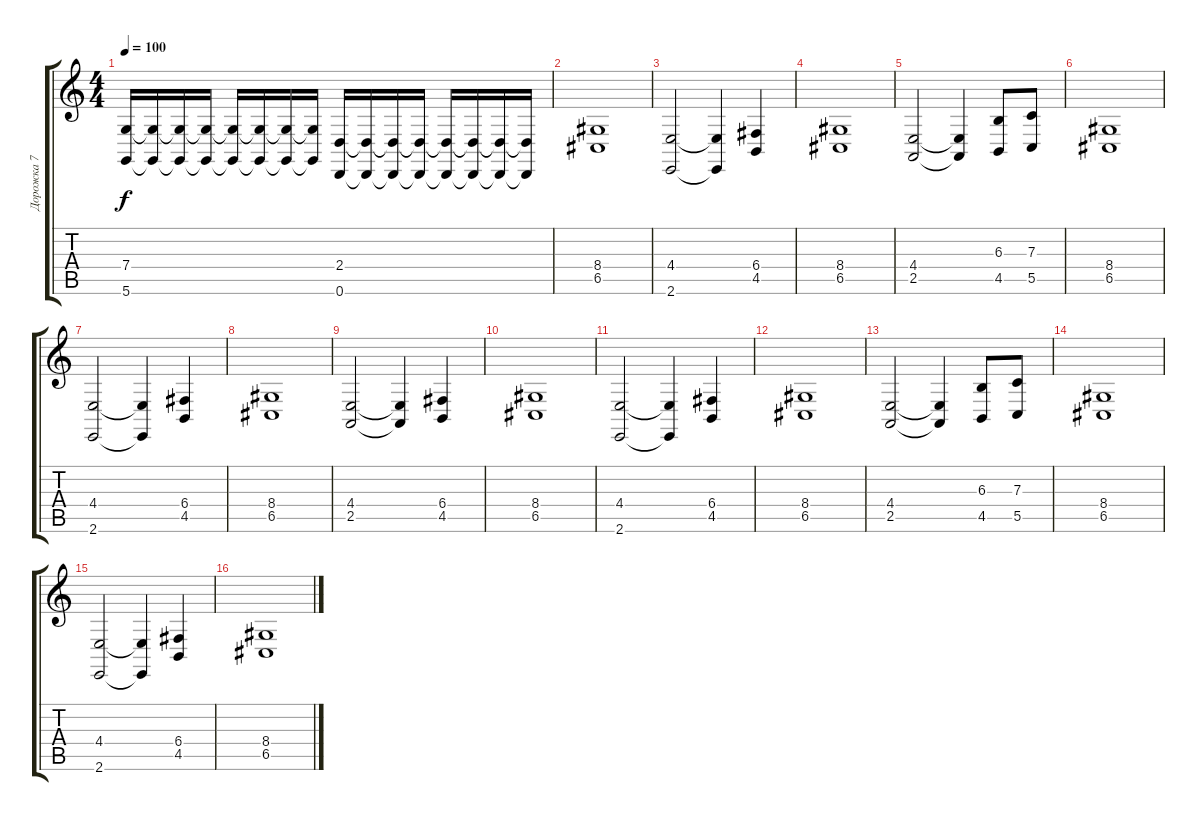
\track ("Дорожка 7" "Дорожка 7") {instrument rockorgan}
\staff {score tabs}
\tuning (D4 A3 F3 C3 G2 D2) {hide}
\ts (4 4)
\tempo 100
\clef g2
\ks c
(7.4{t} 5.6{t}).16{dy f} (7.4{t} 5.6{t}).16 (7.4{t} 5.6{t}).16 (7.4{t} 5.6{t}).16 (7.4{t} 5.6{t}).16 (7.4{t} 5.6{t}).16 (7.4{t} 5.6{t}).16 (7.4{t} 5.6{t}).16 (2.4 0.6).16 (2.4{t} 0.6{t}).16 (2.4{t} 0.6{t}).16 (2.4{t} 0.6{t}).16 (2.4{t} 0.6{t}).16 (2.4{t} 0.6{t}).16 (2.4{t} 0.6{t}).16 (2.4{t} 0.6{t}).16 |
(8.4 6.5).1 |
(4.4 2.6).2 (4.4{t} 2.6{t}).4 (6.4 4.5).4 |
(8.4 6.5).1 |
(4.4 2.5).2 (4.4{t} 2.5{t}).4 (6.3 4.5).8 (7.3 5.5).8 |
(8.4 6.5).1 |
(4.4 2.6).2 (4.4{t} 2.6{t}).4 (6.4 4.5).4 |
(8.4 6.5).1 |
(4.4 2.5).2 (4.4{t} 2.5{t}).4 (6.4 4.5).4 |
(8.4 6.5).1 |
(4.4 2.6).2 (4.4{t} 2.6{t}).4 (6.4 4.5).4 |
(8.4 6.5).1 |
(4.4 2.5).2 (4.4{t} 2.5{t}).4 (6.3 4.5).8 (7.3 5.5).8 |
(8.4 6.5).1 |
(4.4 2.6).2 (4.4{t} 2.6{t}).4 (6.4 4.5).4 |
(8.4 6.5).1
